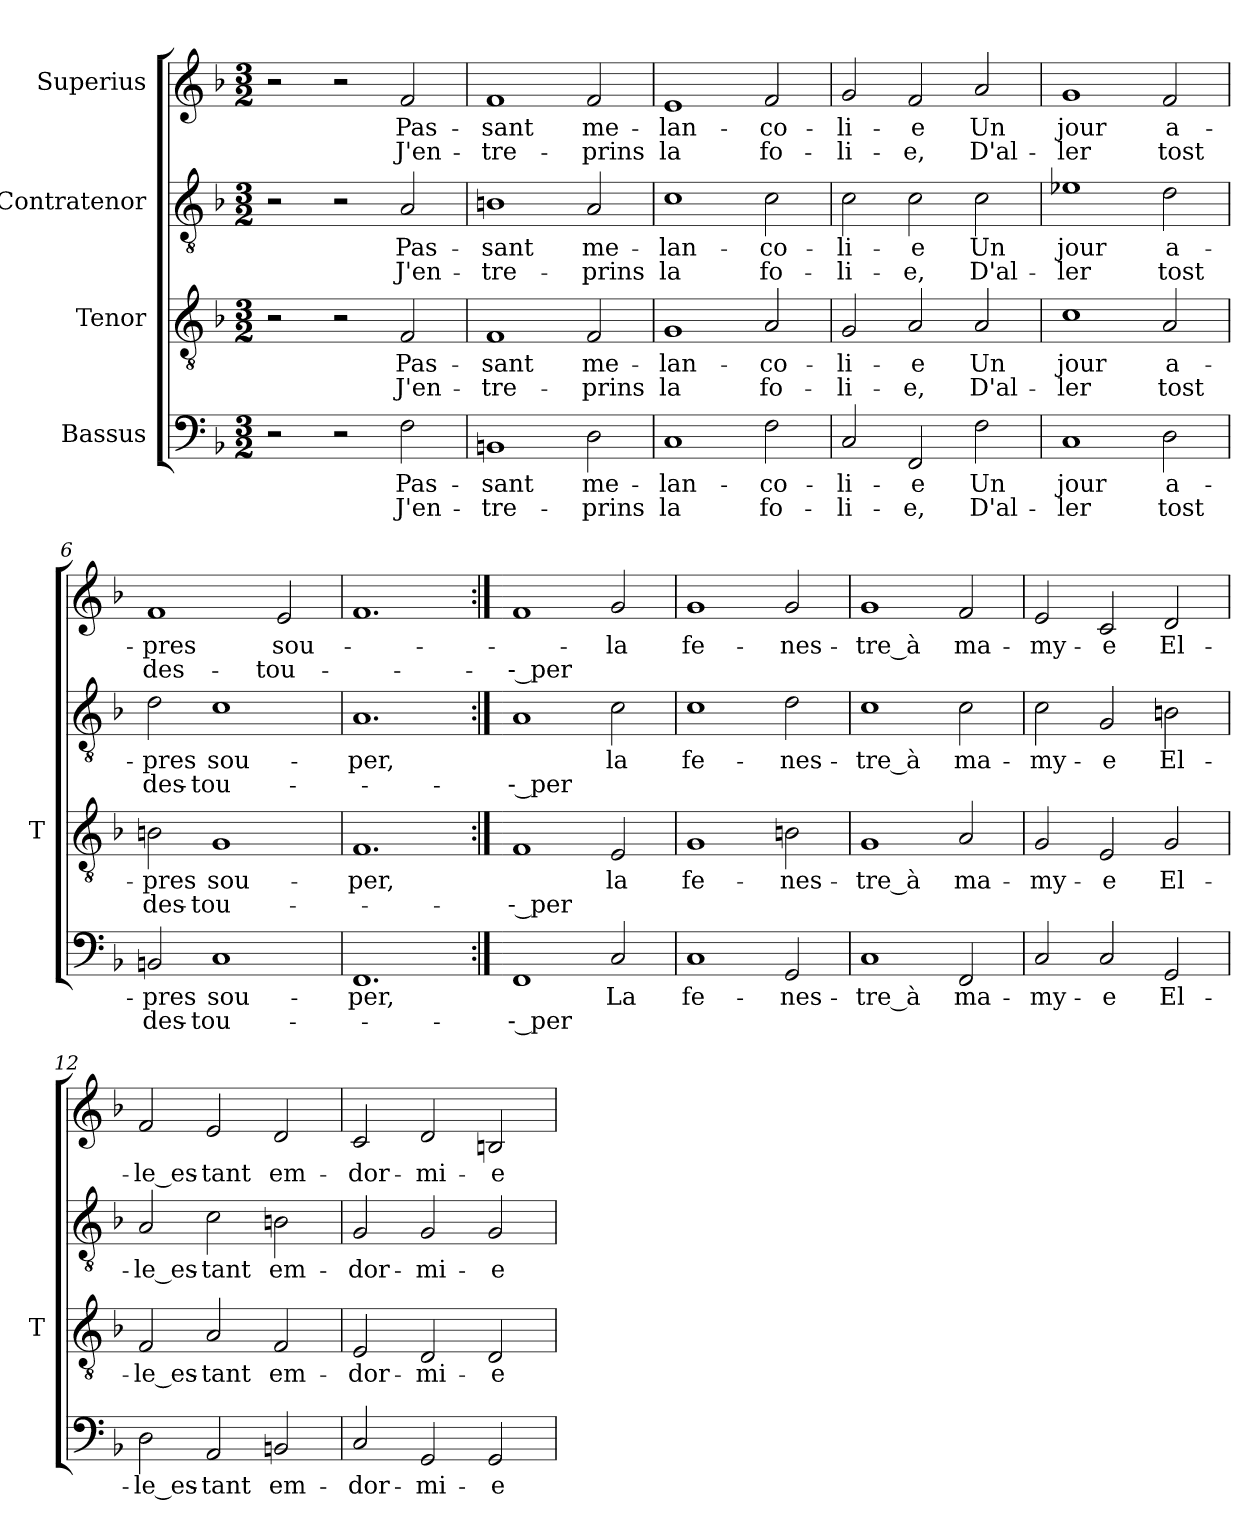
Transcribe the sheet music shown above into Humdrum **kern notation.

**kern	**text	**text	**kern	**text	**text	**kern	**text	**text	**kern	**text	**text
*part4	*part4	*part4	*part3	*part3	*part3	*part2	*part2	*part2	*part1	*part1	*part1
*staff4	*staff4	*staff4	*staff3	*staff3	*staff3	*staff2	*staff2	*staff2	*staff1	*staff1	*staff1
*I"Bassus	*	*	*I"Tenor	*	*	*I"Contratenor	*	*	*I"Superius	*	*
*	*	*	*I'T	*	*	*	*	*	*	*	*
*clefF4	*	*	*clefGv2	*	*	*clefGv2	*	*	*clefG2	*	*
*k[b-]	*	*	*k[b-]	*	*	*k[b-]	*	*	*k[b-]	*	*
*F:	*	*	*F:	*	*	*F:	*	*	*F:	*	*
*M3/2	*	*	*M3/2	*	*	*M3/2	*	*	*M3/2	*	*
=1	=1	=1	=1	=1	=1	=1	=1	=1	=1	=1	=1
2r	.	.	2r	.	.	2r	.	.	2r	.	.
2r	.	.	2r	.	.	2r	.	.	2r	.	.
2F	Pas-	J'en-	2F	Pas-	J'en-	2A	Pas-	J'en-	2f	Pas-	J'en-
=2	=2	=2	=2	=2	=2	=2	=2	=2	=2	=2	=2
1BBn	-sant	tre-	1F	-sant	tre-	1B	-sant	tre-	1f	-sant	tre-
2D	me-	-prins	2F	me-	-prins	2A	me-	-prins	2f	me-	-prins
=3	=3	=3	=3	=3	=3	=3	=3	=3	=3	=3	=3
1C	lan-	-la	1G	lan-	-la	1c	lan-	-la	1e	lan-	-la
2F	co-	fo-	2A	co-	fo-	2c	co-	fo-	2f	co-	fo-
=4	=4	=4	=4	=4	=4	=4	=4	=4	=4	=4	=4
2C	li-	li-	2G	li-	li-	2c	li-	li-	2g	li-	li-
2FF	-e	-e,	2A	-e	-e,	2c	-e	-e,	2f	-e	-e,
2F	-Un	D'al-	2A	-Un	D'al-	2c	-Un	D'al-	2a	-Un	D'al-
=5	=5	=5	=5	=5	=5	=5	=5	=5	=5	=5	=5
1C	-jour	-ler	1c	-jour	-ler	1e-X	-jour	-ler	1g	-jour	-ler
2D	a-	-tost	2A	a-	-tost	2d	a-	-tost	2f	a-	-tost
=6	=6	=6	=6	=6	=6	=6	=6	=6	=6	=6	=6
2BBn	-pres	des-	2Bn	-pres	des-	2d	-pres	des-	1f	-pres	des-
1C	sou-	tou-	1G	sou-	tou-	1c	sou-	tou-	.	.	.
.	.	.	.	.	.	.	.	.	2e	sou-	tou-
=7	=7	=7	=7	=7	=7	=7	=7	=7	=7	=7	=7
1.FFi	-per,	.	1.Fi	-per,	.	1.Ai	-per,	.	1.fi	.	.
=8:|!	=8:|!	=8:|!	=8:|!	=8:|!	=8:|!	=8:|!	=8:|!	=8:|!	=8:|!	=8:|!	=8:|!
1FF	.	-- per	1F	.	-- per	1A	.	-- per	1f	.	-- per
2C	-La	.	2E	-la	.	2c	-la	.	2g	-la	.
=9	=9	=9	=9	=9	=9	=9	=9	=9	=9	=9	=9
1C	fe-	.	1G	fe-	.	1c	fe-	.	1g	fe-	.
2GG	nes-	.	2Bn	nes-	.	2d	nes-	.	2g	nes-	.
=10	=10	=10	=10	=10	=10	=10	=10	=10	=10	=10	=10
1C	-tre_à	.	1G	-tre_à	.	1c	-tre_à	.	1g	-tre_à	.
2FF	ma-	.	2A	ma-	.	2c	ma-	.	2f	ma-	.
=11	=11	=11	=11	=11	=11	=11	=11	=11	=11	=11	=11
2C	my-	.	2G	my-	.	2c	my-	.	2e	my-	.
2C	-e	.	2E	-e	.	2G	-e	.	2c	-e	.
2GG	El-	.	2G	El-	.	2B	El-	.	2d	El-	.
=12	=12	=12	=12	=12	=12	=12	=12	=12	=12	=12	=12
2D	le_es-	.	2F	le_es-	.	2A	le_es-	.	2f	le_es-	.
2AA	-tant	.	2A	-tant	.	2c	-tant	.	2e	-tant	.
2BBn	em-	.	2F	em-	.	2B	em-	.	2d	em-	.
=13	=13	=13	=13	=13	=13	=13	=13	=13	=13	=13	=13
2C	dor-	.	2E	dor-	.	2G	dor-	.	2c	dor-	.
2GG	mi-	.	2D	mi-	.	2G	mi-	.	2d	mi-	.
2GG	-e	.	2D	-e	.	2G	-e	.	2Bn	-e	.
=	=	=	=	=	=	=	=	=	=	=	=
*-	*-	*-	*-	*-	*-	*-	*-	*-	*-	*-	*-
